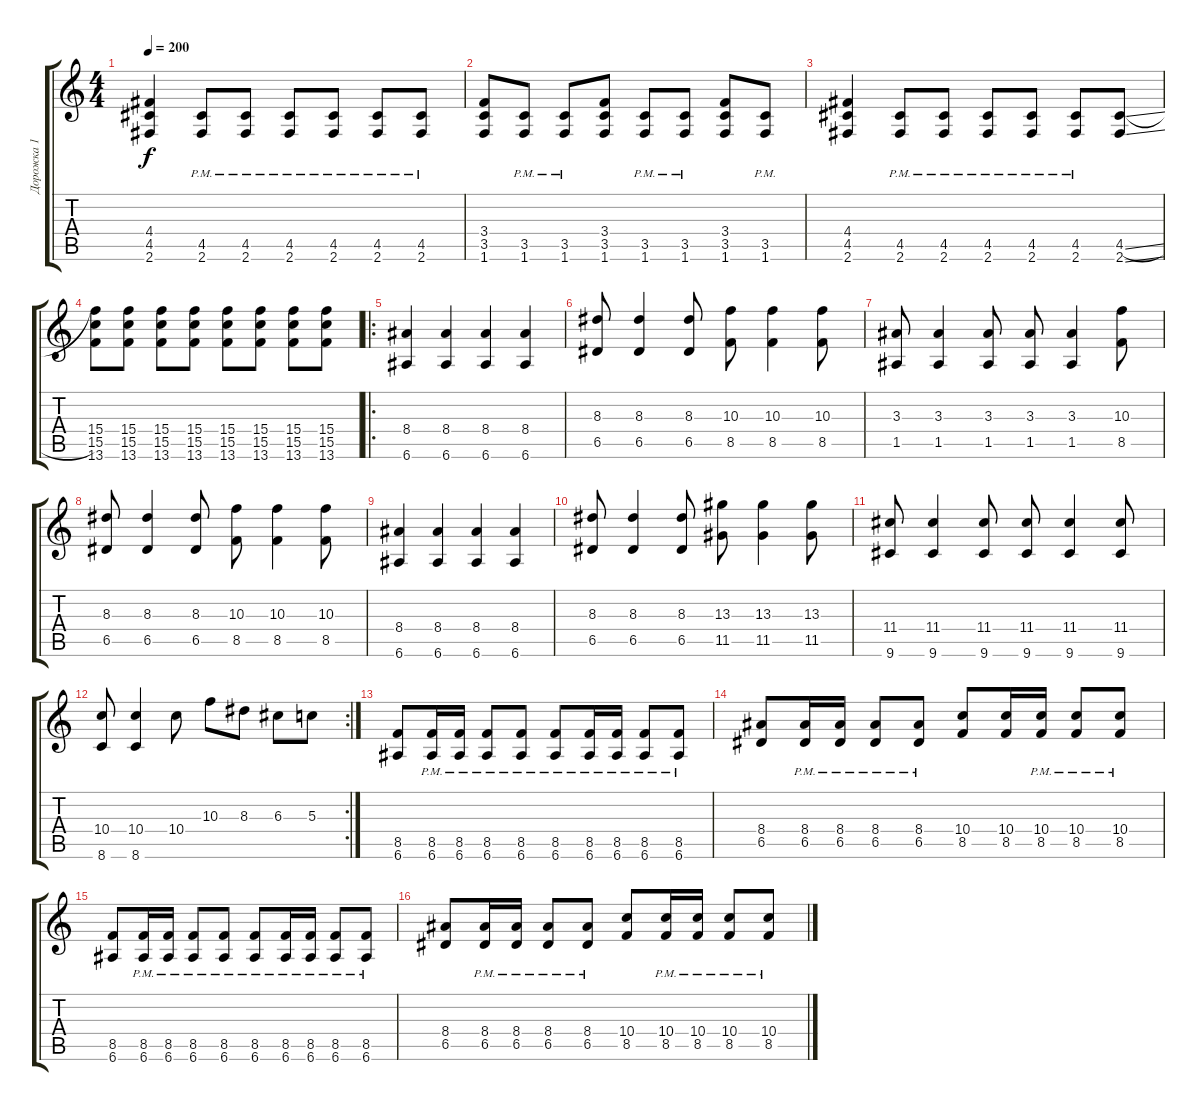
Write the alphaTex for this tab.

\track ("Дорожка 1" "Дорожка 1") {instrument distortionguitar}
\staff {score tabs}
\tuning (E4 B3 G3 D3 A2 E2) {hide}
\ts (4 4)
\tempo 200
\clef g2
\ks c
(4.4 4.5 2.6).4{dy f} (4.5{pm} 2.6).8 (4.5{pm} 2.6).8 (4.5{pm} 2.6).8 (4.5{pm} 2.6).8 (4.5{pm} 2.6).8 (4.5{pm} 2.6).8 |
(3.4 3.5 1.6).8 (3.5{pm} 1.6).8 (3.5{pm} 1.6).8 (3.4 3.5 1.6).8 (3.5{pm} 1.6).8 (3.5{pm} 1.6).8 (3.4 3.5 1.6).8 (3.5{pm} 1.6).8 |
(4.4 4.5 2.6).4 (4.5{pm} 2.6{pm}).8 (4.5{pm} 2.6{pm}).8 (4.5{pm} 2.6{pm}).8 (4.5{pm} 2.6{pm}).8 (4.5{pm} 2.6{pm}).8 (4.5{sl} 2.6{ss}).8 |
(15.4 15.5 13.6).8 (15.4 15.5 13.6).8 (15.4 15.5 13.6).8 (15.4 15.5 13.6).8 (15.4 15.5 13.6).8 (15.4 15.5 13.6).8 (15.4 15.5 13.6).8 (15.4 15.5 13.6).8 |
\ro
(8.4 6.6).4 (8.4 6.6).4 (8.4 6.6).4 (8.4 6.6).4 |
(8.3 6.5).8 (8.3 6.5).4 (8.3 6.5).8 (10.3 8.5).8 (10.3 8.5).4 (10.3 8.5).8 |
(3.3 1.5).8 (3.3 1.5).4 (3.3 1.5).8 (3.3 1.5).8 (3.3 1.5).4 (10.3 8.5).8 |
(8.3 6.5).8 (8.3 6.5).4 (8.3 6.5).8 (10.3 8.5).8 (10.3 8.5).4 (10.3 8.5).8 |
(8.4 6.6).4 (8.4 6.6).4 (8.4 6.6).4 (8.4 6.6).4 |
(8.3 6.5).8 (8.3 6.5).4 (8.3 6.5).8 (13.3 11.5).8 (13.3 11.5).4 (13.3 11.5).8 |
(11.4 9.6).8 (11.4 9.6).4 (11.4 9.6).8 (11.4 9.6).8 (11.4 9.6).4 (11.4 9.6).8 |
\rc 2
(10.4 8.6).8 (10.4 8.6).4 10.4.8 10.3.8 8.3.8 6.3.8 5.3.8 |
(8.5 6.6).8 (8.5{pm} 6.6).16 (8.5{pm} 6.6).16 (8.5{pm} 6.6).8 (8.5{pm} 6.6).8 (8.5{pm} 6.6).8 (8.5{pm} 6.6).16 (8.5{pm} 6.6).16 (8.5{pm} 6.6).8 (8.5{pm} 6.6).8 |
(8.4 6.5).8 (8.4{pm} 6.5).16 (8.4{pm} 6.5).16 (8.4{pm} 6.5).8 (8.4{pm} 6.5).8 (10.4 8.5).8 (10.4 8.5).16 (10.4{pm} 8.5).16 (10.4{pm} 8.5).8 (10.4{pm} 8.5).8 |
(8.5 6.6).8 (8.5{pm} 6.6).16 (8.5{pm} 6.6).16 (8.5{pm} 6.6).8 (8.5{pm} 6.6).8 (8.5{pm} 6.6).8 (8.5{pm} 6.6).16 (8.5{pm} 6.6).16 (8.5{pm} 6.6).8 (8.5{pm} 6.6).8 |
(8.4 6.5).8 (8.4{pm} 6.5).16 (8.4{pm} 6.5).16 (8.4{pm} 6.5).8 (8.4{pm} 6.5).8 (10.4 8.5).8 (10.4{pm} 8.5).16 (10.4{pm} 8.5).16 (10.4{pm} 8.5).8 (10.4{pm} 8.5).8
